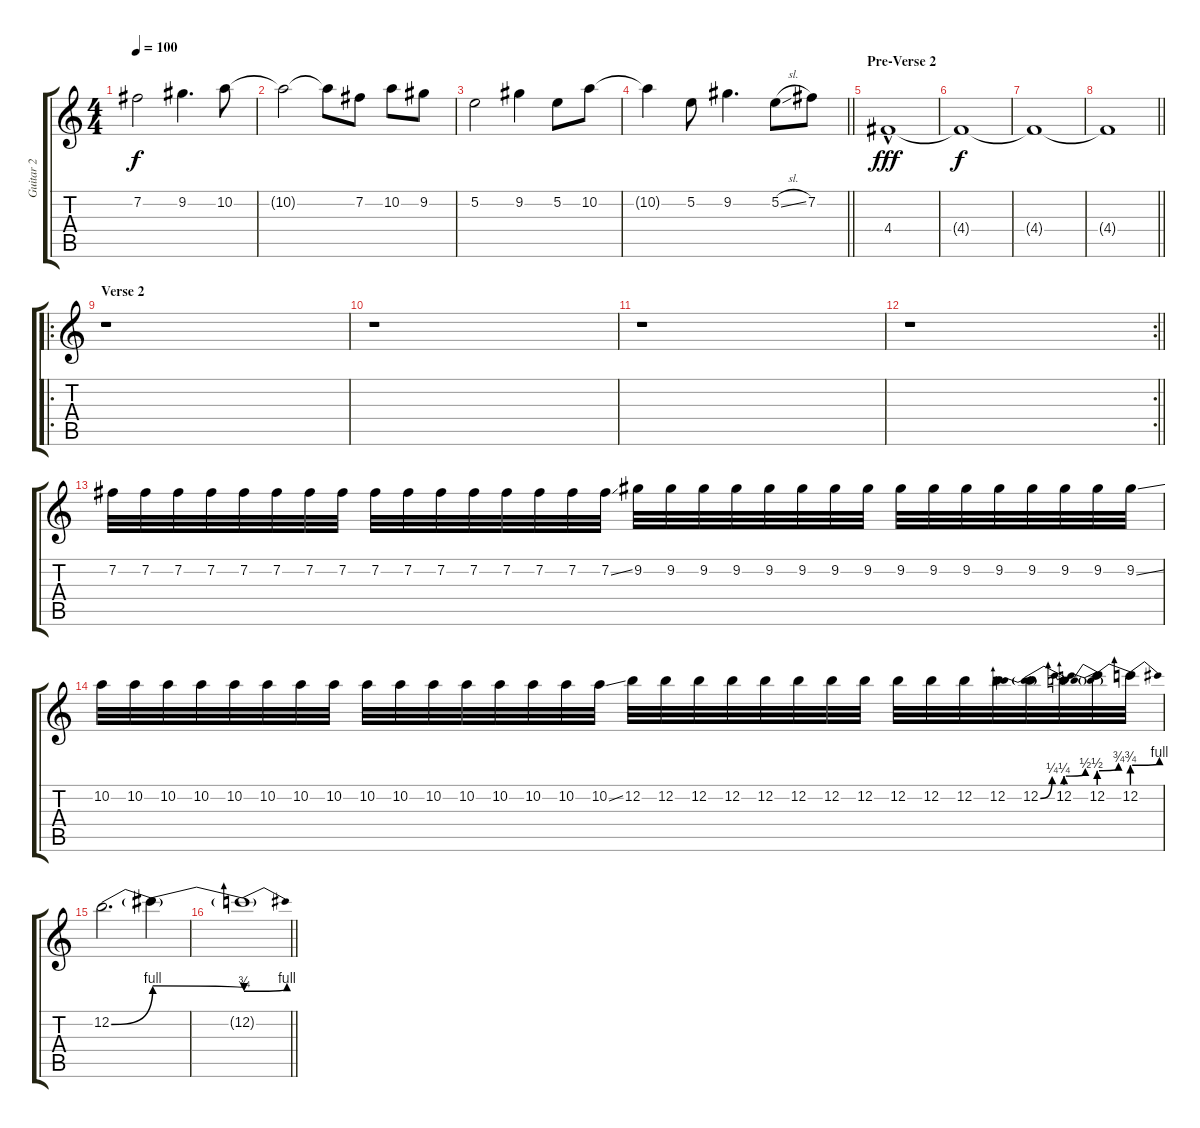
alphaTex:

\track ("Guitar 2" "Guitar 2") {instrument electricguitarjazz}
\staff {score tabs}
\tuning (E4 B3 G3 D3 A2 E2) {hide}
\ts (4 4)
\tempo 100
\clef g2
\ks c
7.2.2{dy f} 9.2.4{d} 10.2.8 |
10.2{t}.2 10.2{t}.8 7.2.8 10.2.8 9.2.8 |
5.2.2 9.2.4 5.2.8 10.2.8 |
\barLineRight lightlight
10.2{t}.4 5.2.8 9.2.4{d} 5.2{sl}.8 7.2.8 |
\section ("" "Pre-Verse 2")
4.4{hac}.1{dy fff} |
4.4{t}.1{dy f} |
4.4{t}.1 |
\barLineRight lightlight
4.4{t}.1 |
\ro
\section ("" "Verse 2")
r.1 |
r.1 |
r.1 |
\rc 2
\barLineRight lightlight
r.1 |
7.2.32{volume 10} 7.2.32 7.2.32 7.2.32 7.2.32 7.2.32 7.2.32 7.2.32 7.2.32 7.2.32 7.2.32 7.2.32 7.2.32 7.2.32 7.2.32 7.2{ss}.32 9.2.32 9.2.32 9.2.32 9.2.32 9.2.32 9.2.32 9.2.32 9.2.32 9.2.32 9.2.32 9.2.32 9.2.32 9.2.32 9.2.32 9.2.32 9.2{ss}.32 |
10.2.32 10.2.32 10.2.32 10.2.32 10.2.32 10.2.32 10.2.32 10.2.32 10.2.32 10.2.32 10.2.32 10.2.32 10.2.32 10.2.32 10.2.32 10.2{ss}.32 12.2.32 12.2.32 12.2.32 12.2.32 12.2.32 12.2.32 12.2.32 12.2.32 12.2.32 12.2.32 12.2.32 12.2.32 12.2{be (bend 0 0 60 1)}.32 12.2{be (prebendbend 0 1 60 2)}.32 12.2{be (prebendbend 0 2 60 3)}.32 12.2{be (prebendbend 0 3 60 4)}.32 |
12.2{be (bend 0 0 60 4)}.2{d} 12.2{be (release 0 4 60 3) t}.4 |
\barLineRight lightlight
12.2{be (bend 0 3 60 4) t}.1
